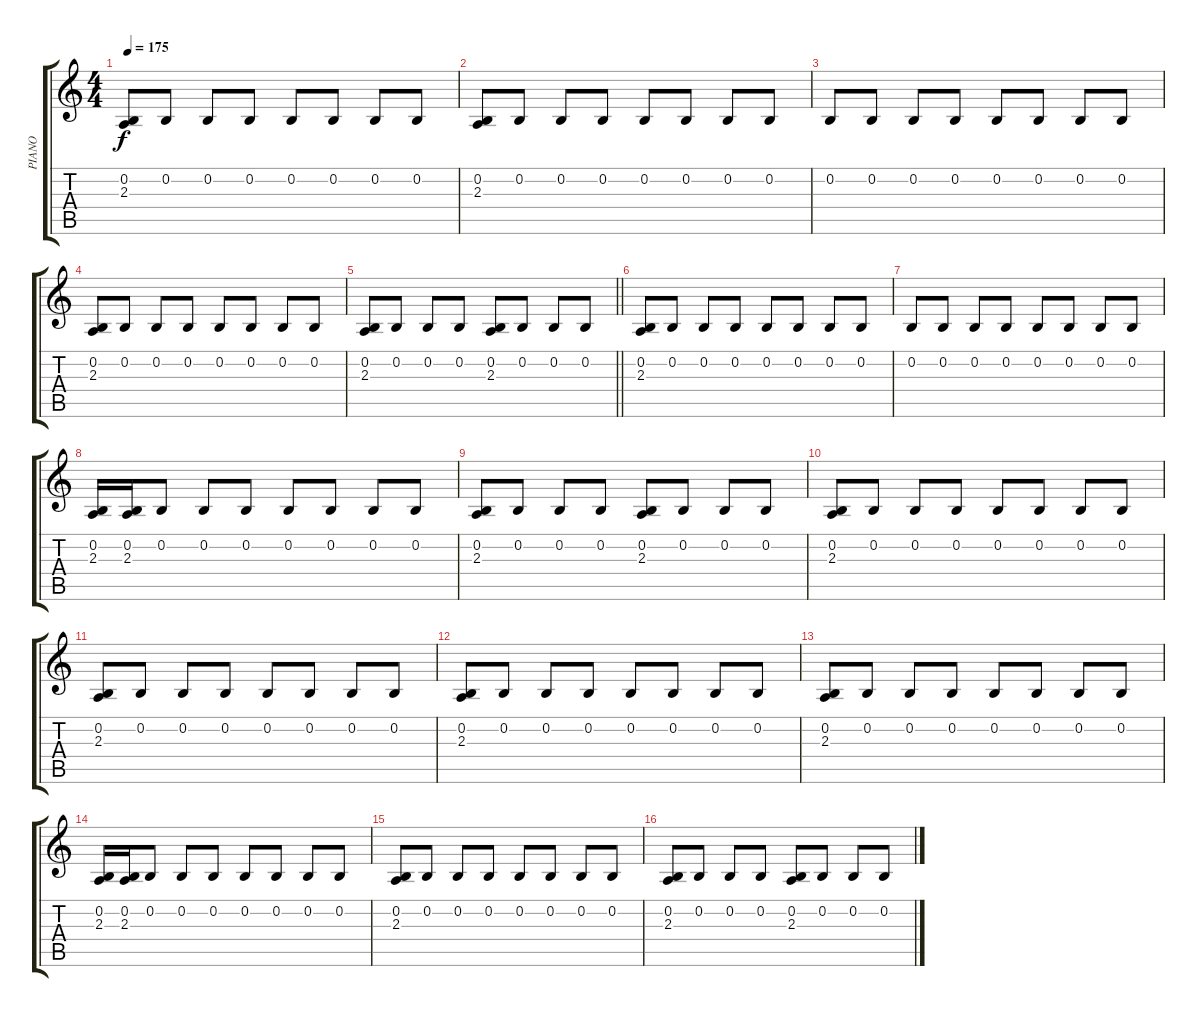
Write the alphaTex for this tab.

\track ("PIANO" "PIANO") {instrument acousticgrandpiano}
\staff {score tabs}
\tuning (E4 B3 G3 D3 A2 E2) {hide}
\ts (4 4)
\tempo 175
\clef g2
\ks c
(0.2 2.3).8{dy f} 0.2.8 0.2.8 0.2.8 0.2.8 0.2.8 0.2.8 0.2.8 |
(0.2 2.3).8 0.2.8 0.2.8 0.2.8 0.2.8 0.2.8 0.2.8 0.2.8 |
0.2.8 0.2.8 0.2.8 0.2.8 0.2.8 0.2.8 0.2.8 0.2.8 |
(0.2 2.3).8 0.2.8 0.2.8 0.2.8 0.2.8 0.2.8 0.2.8 0.2.8 |
\barLineRight lightlight
(0.2 2.3).8 0.2.8 0.2.8 0.2.8 (0.2 2.3).8 0.2.8 0.2.8 0.2.8 |
(0.2 2.3).8 0.2.8 0.2.8 0.2.8 0.2.8 0.2.8 0.2.8 0.2.8 |
0.2.8 0.2.8 0.2.8 0.2.8 0.2.8 0.2.8 0.2.8 0.2.8 |
(0.2 2.3).16 (0.2 2.3).16 0.2.8 0.2.8 0.2.8 0.2.8 0.2.8 0.2.8 0.2.8 |
(0.2 2.3).8 0.2.8 0.2.8 0.2.8 (0.2 2.3).8 0.2.8 0.2.8 0.2.8 |
(0.2 2.3).8 0.2.8 0.2.8 0.2.8 0.2.8 0.2.8 0.2.8 0.2.8 |
(0.2 2.3).8 0.2.8 0.2.8 0.2.8 0.2.8 0.2.8 0.2.8 0.2.8 |
(0.2 2.3).8 0.2.8 0.2.8 0.2.8 0.2.8 0.2.8 0.2.8 0.2.8 |
(0.2 2.3).8 0.2.8 0.2.8 0.2.8 0.2.8 0.2.8 0.2.8 0.2.8 |
(0.2 2.3).16 (0.2 2.3).16 0.2.8 0.2.8 0.2.8 0.2.8 0.2.8 0.2.8 0.2.8 |
(0.2 2.3).8 0.2.8 0.2.8 0.2.8 0.2.8 0.2.8 0.2.8 0.2.8 |
(0.2 2.3).8 0.2.8 0.2.8 0.2.8 (0.2 2.3).8 0.2.8 0.2.8 0.2.8
